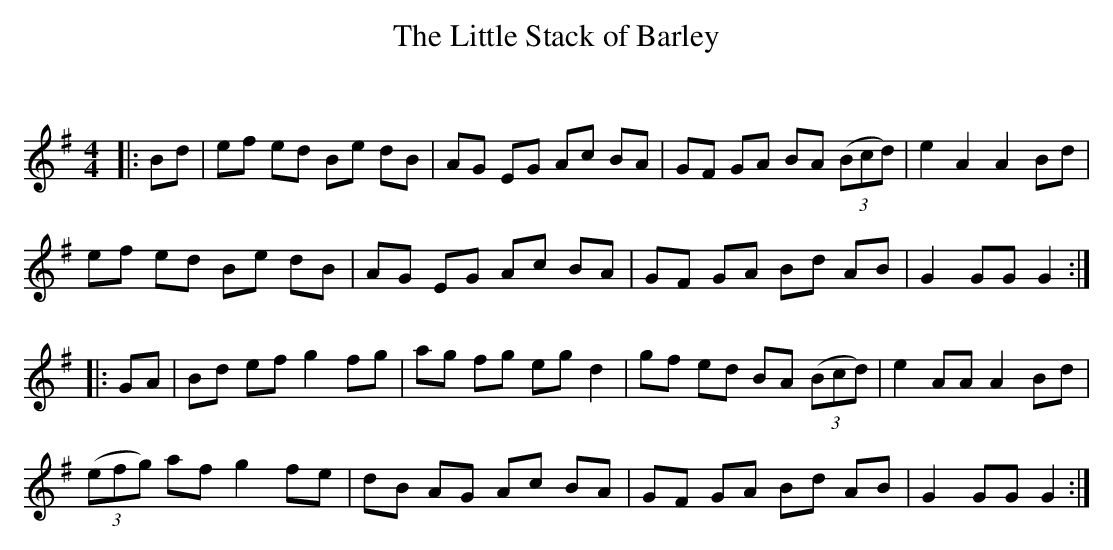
X:1
T: The Little Stack of Barley
C:
Q: 232
K:G
M:4/4
L:1/8
|:Bd|ef ed Be dB|AG EG Ac BA|GF GA BA ((3Bcd) |e2 A2 A2 Bd|
ef ed Be dB|AG EG Ac BA|GF GA Bd AB|G2 GG G2:|
|:GA|Bd ef g2 fg|ag fg eg d2|gf ed BA ((3Bcd) |e2 AA A2 Bd|
((3efg) af g2 fe|dB AG Ac BA|GF GA Bd AB|G2 GG G2:|
